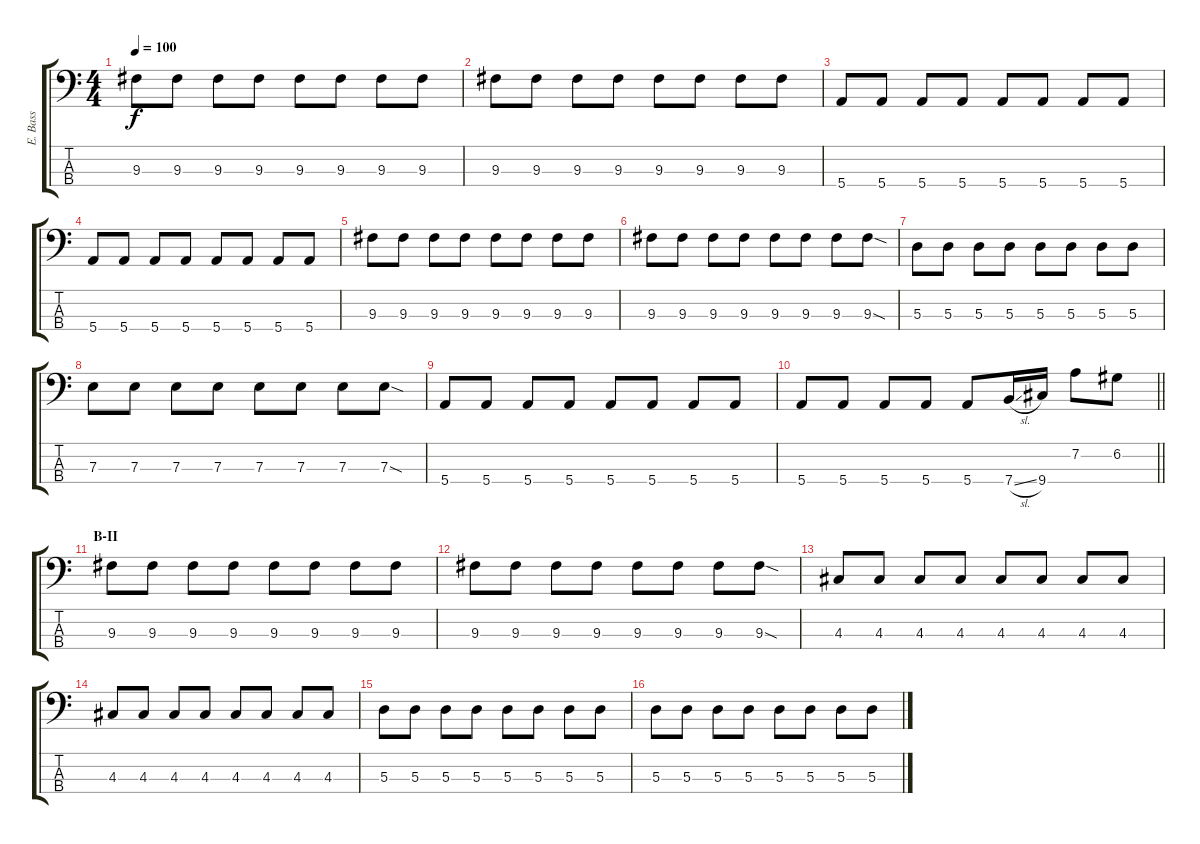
\track ("E. Bass" "E. Bass") {instrument electricbassfinger}
\staff {score tabs}
\tuning (G2 D2 A1 E1) {hide}
\ts (4 4)
\tempo 100
\clef f4
\ks c
9.3.8{dy f} 9.3.8 9.3.8 9.3.8 9.3.8 9.3.8 9.3.8 9.3.8 |
9.3.8 9.3.8 9.3.8 9.3.8 9.3.8 9.3.8 9.3.8 9.3.8 |
5.4.8 5.4.8 5.4.8 5.4.8 5.4.8 5.4.8 5.4.8 5.4.8 |
5.4.8 5.4.8 5.4.8 5.4.8 5.4.8 5.4.8 5.4.8 5.4.8 |
9.3.8 9.3.8 9.3.8 9.3.8 9.3.8 9.3.8 9.3.8 9.3.8 |
9.3.8 9.3.8 9.3.8 9.3.8 9.3.8 9.3.8 9.3.8 9.3{sod}.8 |
5.3.8 5.3.8 5.3.8 5.3.8 5.3.8 5.3.8 5.3.8 5.3.8 |
7.3.8 7.3.8 7.3.8 7.3.8 7.3.8 7.3.8 7.3.8 7.3{sod}.8 |
5.4.8 5.4.8 5.4.8 5.4.8 5.4.8 5.4.8 5.4.8 5.4.8 |
\barLineRight lightlight
5.4.8 5.4.8 5.4.8 5.4.8 5.4.8 7.4{sl}.16 9.4.16 7.2.8 6.2.8 |
\section ("" "B-II")
9.3.8 9.3.8 9.3.8 9.3.8 9.3.8 9.3.8 9.3.8 9.3.8 |
9.3.8 9.3.8 9.3.8 9.3.8 9.3.8 9.3.8 9.3.8 9.3{sod}.8 |
4.3.8 4.3.8 4.3.8 4.3.8 4.3.8 4.3.8 4.3.8 4.3.8 |
4.3.8 4.3.8 4.3.8 4.3.8 4.3.8 4.3.8 4.3.8 4.3.8 |
5.3.8 5.3.8 5.3.8 5.3.8 5.3.8 5.3.8 5.3.8 5.3.8 |
5.3.8 5.3.8 5.3.8 5.3.8 5.3.8 5.3.8 5.3.8 5.3.8
